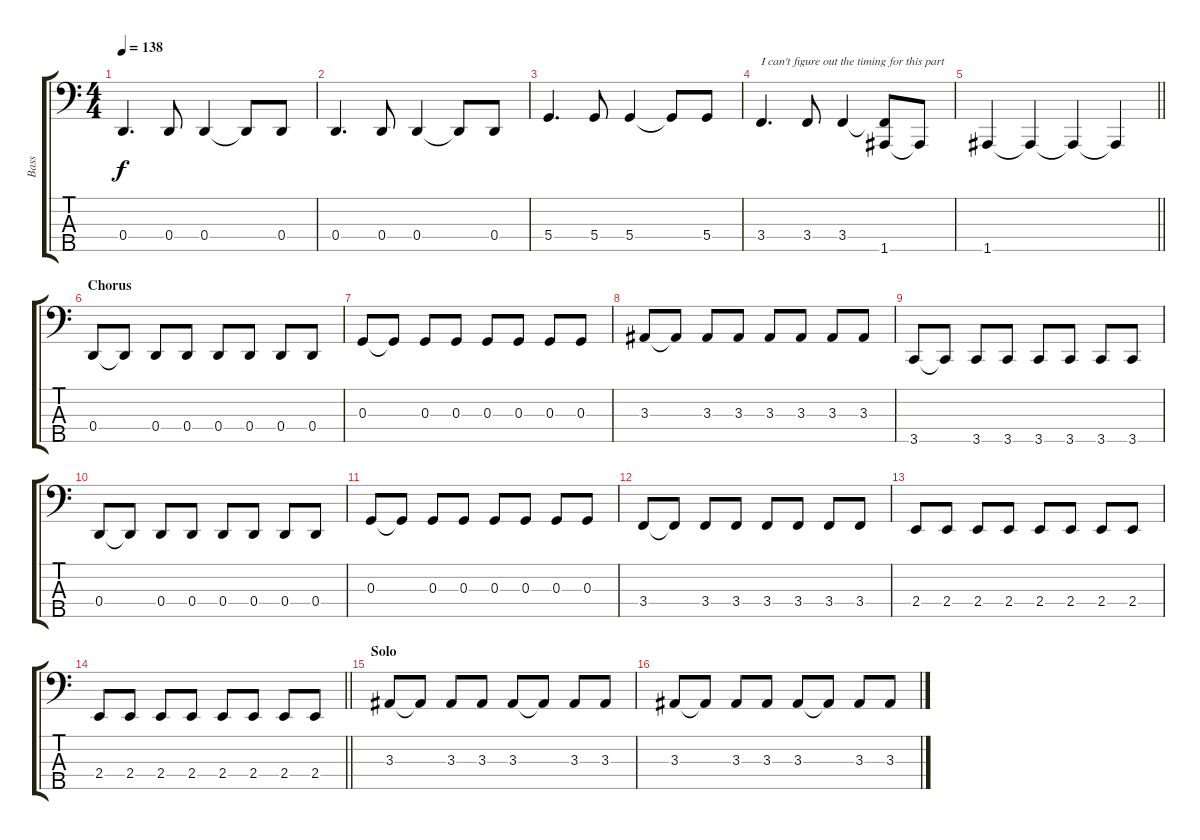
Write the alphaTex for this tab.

\track ("Bass" "Bass") {instrument electricbassfinger}
\staff {score tabs}
\tuning (F2 C2 G1 D1 A0) {hide}
\ts (4 4)
\tempo 138
\clef f4
\ks c
0.4.4{d dy f} 0.4.8 0.4.4 0.4{t}.8 0.4.8 |
0.4.4{d} 0.4.8 0.4.4 0.4{t}.8 0.4.8 |
5.4.4{d} 5.4.8 5.4.4 5.4{t}.8 5.4.8 |
3.4.4{d txt "I can't figure out the timing for this part"} 3.4.8 3.4.4 (3.4{t} 1.5).8 1.5{t}.8 |
\barLineRight lightlight
1.5.4 1.5{t}.4 1.5{t}.4 1.5{t}.4 |
\section ("" "Chorus")
0.4.8 0.4{t}.8 0.4.8 0.4.8 0.4.8 0.4.8 0.4.8 0.4.8 |
0.3.8 0.3{t}.8 0.3.8 0.3.8 0.3.8 0.3.8 0.3.8 0.3.8 |
3.3.8 3.3{t}.8 3.3.8 3.3.8 3.3.8 3.3.8 3.3.8 3.3.8 |
3.5.8 3.5{t}.8 3.5.8 3.5.8 3.5.8 3.5.8 3.5.8 3.5.8 |
0.4.8 0.4{t}.8 0.4.8 0.4.8 0.4.8 0.4.8 0.4.8 0.4.8 |
0.3.8 0.3{t}.8 0.3.8 0.3.8 0.3.8 0.3.8 0.3.8 0.3.8 |
3.4.8 3.4{t}.8 3.4.8 3.4.8 3.4.8 3.4.8 3.4.8 3.4.8 |
2.4.8 2.4.8 2.4.8 2.4.8 2.4.8 2.4.8 2.4.8 2.4.8 |
\barLineRight lightlight
2.4.8 2.4.8 2.4.8 2.4.8 2.4.8 2.4.8 2.4.8 2.4.8 |
\section ("" "Solo")
3.3.8 3.3{t}.8 3.3.8 3.3.8 3.3.8 3.3{t}.8 3.3.8 3.3.8 |
3.3.8 3.3{t}.8 3.3.8 3.3.8 3.3.8 3.3{t}.8 3.3.8 3.3.8
